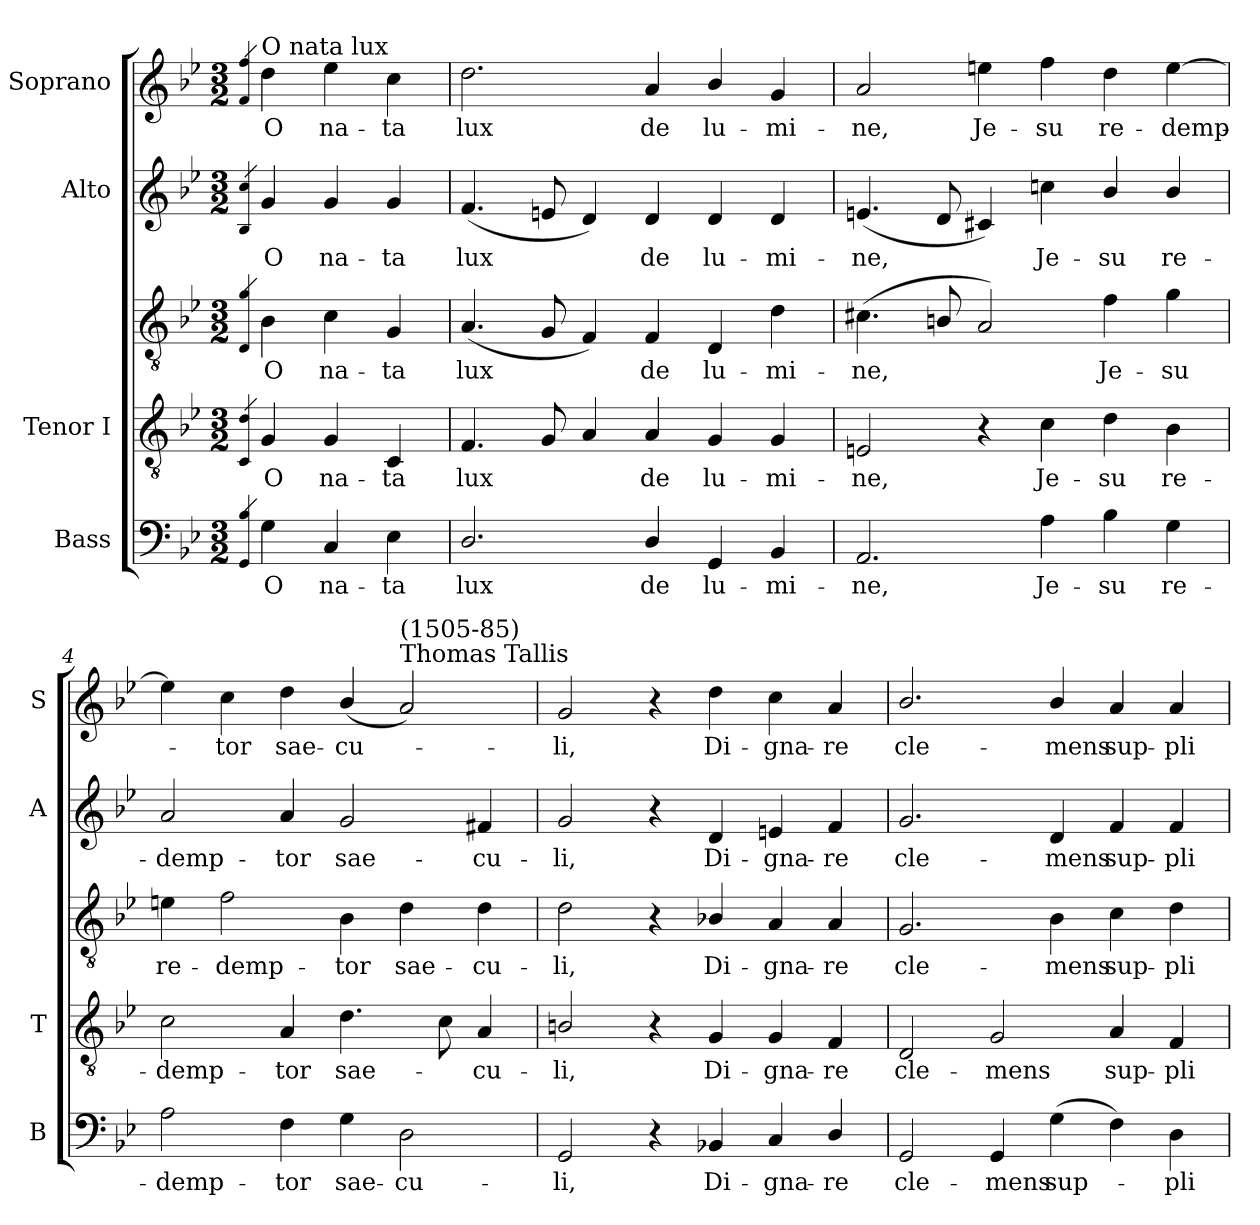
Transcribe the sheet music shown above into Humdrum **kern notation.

**kern	**text	**kern	**text	**kern	**text	**kern	**text	**kern	**text
*part4	*part4	*part3	*part3	*part3	*part3	*part2	*part2	*part1	*part1
*staff5	*staff5	*staff4	*staff4	*staff3	*staff3	*staff2	*staff2	*staff1	*staff1
*I"Bass	*	*I"Tenor I	*	*	*	*I"Alto	*	*I"Soprano	*
*I'B	*	*I'T	*	*	*	*I'A	*	*I'S	*
*clefF4	*	*clefGv2	*	*clefGv2	*	*clefG2	*	*clefG2	*
*k[b-e-]	*	*k[b-e-]	*	*k[b-e-]	*	*k[b-e-]	*	*k[b-e-]	*
*B-:	*	*B-:	*	*B-:	*	*B-:	*	*B-:	*
*M3/2	*	*M3/2	*	*M3/2	*	*M3/2	*	*M3/2	*
*MM108	*	*MM108	*	*MM108	*	*MM108	*	*MM108	*
=1	=1	=1	=1	=1	=1	=1	=1	=1	=1
4qGG/ 4qB-/	.	4qC/ 4qd/	.	4qD/ 4qg/	.	4qB-/ 4qcc/	.	4qf/ 4qff/	.
!	!	!	!	!	!	!	!	!LO:TX:a:t=O nata lux	!
!	!LO:LY:b	!	!LO:LY:b	!	!LO:LY:b	!	!LO:LY:b	!	!LO:LY:b
4G\	O	4G/	O	4B-\	O	4g/	O	4dd\	O
!	!LO:LY:b	!	!LO:LY:b	!	!LO:LY:b	!	!LO:LY:b	!	!LO:LY:b
4C/	na-	4G/	na-	4c\	na-	4g/	na-	4ee-\	na-
!	!LO:LY:b	!	!LO:LY:b	!	!LO:LY:b	!	!LO:LY:b	!	!LO:LY:b
4E-\	-ta	4C/	-ta	4G/	-ta	4g/	-ta	4cc\	-ta
=2	=2	=2	=2	=2	=2	=2	=2	=2	=2
!	!LO:LY:b	!	!LO:LY:b	!	!LO:LY:b	!	!LO:LY:b	!	!LO:LY:b
2.D/	lux	4.F/	-lux	(<4.A/	lux	(<4.f/	lux	2.dd\	lux
.	.	8G/	.	8G/	.	8en/	.	.	.
.	.	4A/	.	4F/)	.	4d/)	.	.	.
!	!LO:LY:b	!	!LO:LY:b	!	!LO:LY:b	!	!LO:LY:b	!	!LO:LY:b
4D/	de	4A/	de	4F/	de	4d/	de	4a/	de
!	!LO:LY:b	!	!LO:LY:b	!	!LO:LY:b	!	!LO:LY:b	!	!LO:LY:b
4GG/	lu-	4G/	lu-	4D/	lu-	4d/	lu-	4b-/	lu-
!	!LO:LY:b	!	!LO:LY:b	!	!LO:LY:b	!	!LO:LY:b	!	!LO:LY:b
4BB-/	-mi-	4G/	-mi-	4d\	-mi-	4d/	-mi-	4g/	-mi-
=3	=3	=3	=3	=3	=3	=3	=3	=3	=3
!	!LO:LY:b	!	!LO:LY:b	!	!LO:LY:b	!	!LO:LY:b	!	!LO:LY:b
2.AA/	-ne,	2En/	ne,	(<4.c#X\	-ne,	(<4.en/	-ne,	2a/	-ne,
.	.	.	.	8Bn/	.	8d/	.	.	.
!	!	!	!	!	!	!	!	!	!LO:LY:b
.	.	4r	.	2A/)	.	4c#X/)	.	4een\	Je-
!	!LO:LY:b	!	!LO:LY:b	!	!	!	!LO:LY:b	!	!LO:LY:b
4A\	Je-	4c\	Je-	.	.	4ccni\	Je-	4ff\	-su
!	!LO:LY:b	!	!LO:LY:b	!	!LO:LY:b	!	!LO:LY:b	!	!LO:LY:b
4B-\	-su	4d\	-su	4f\	Je-	4b-/	-su	4dd\	re-
!	!LO:LY:b	!	!LO:LY:b	!	!LO:LY:b	!	!LO:LY:b	!	!LO:LY:b
4G\	re-	4B-\	re-	4g\	-su	4b-/	re-	[4ee\	-demp-
=4	=4	=4	=4	=4	=4	=4	=4	=4	=4
!	!LO:LY:b	!	!LO:LY:b	!	!LO:LY:b	!	!LO:LY:b	!	!
2A\	-demp-	2c\	-demp-	4en\	-re-	2a/	-demp-	4ee\]	.
!	!	!	!	!	!LO:LY:b	!	!	!	!LO:LY:b
.	.	.	.	2f\	-demp-	.	.	4cc\	tor
!	!LO:LY:b	!	!LO:LY:b	!	!	!	!LO:LY:b	!	!LO:LY:b
4F\	-tor	4A/	-tor	.	.	4a/	-tor	4dd\	sae-
!	!LO:LY:b	!	!LO:LY:b	!	!LO:LY:b	!	!LO:LY:b	!	!LO:LY:b
4G\	sae-	4.d\	sae-	4B-\	-tor	2g/	sae-	(<4b-/	-cu-
!	!	!	!	!	!	!	!	!LO:TX:a:t=Thomas Tallis	!
!	!	!	!	!	!	!	!	!LO:TX:a:t=(1505-85)	!
!	!LO:LY:b	!	!	!	!LO:LY:b	!	!	!	!
2D\	-cu-	.	.	4d\	sae-	.	.	2a/)	.
.	.	8c\	.	.	.	.	.	.	.
!	!	!	!LO:LY:b	!	!LO:LY:b	!	!LO:LY:b	!	!
.	.	4A/	cu-	4d\	-cu-	4f#X/	-cu-	.	.
!!LO:LB:g=z
=5	=5	=5	=5	=5	=5	=5	=5	=5	=5
!	!LO:LY:b	!	!LO:LY:b	!	!LO:LY:b	!	!LO:LY:b	!	!LO:LY:b
2GG/	-li,	2Bn/	li,	2d\	-li,	2g/	-li,	2g/	li,
4r	.	4r	.	4r	.	4r	.	4r	.
!	!LO:LY:b	!	!LO:LY:b	!	!LO:LY:b	!	!LO:LY:b	!	!LO:LY:b
4BB-X/	Di-	4G/	Di-	4B-X/	Di-	4d/	Di-	4dd\	Di-
!	!LO:LY:b	!	!LO:LY:b	!	!LO:LY:b	!	!LO:LY:b	!	!LO:LY:b
4C/	-gna-	4G/	-gna-	4A/	-gna-	4en/	-gna-	4cc\	-gna-
!	!LO:LY:b	!	!LO:LY:b	!	!LO:LY:b	!	!LO:LY:b	!	!LO:LY:b
4D/	-re	4F/	-re	4A/	-re	4f/	-re	4a/	-re
!!LO:PB:g=z
=6	=6	=6	=6	=6	=6	=6	=6	=6	=6
!	!LO:LY:b	!	!LO:LY:b	!	!LO:LY:b	!	!LO:LY:b	!	!LO:LY:b
2GG/	cle-	2D/	-cle-	2.G/	cle-	2.g/	cle-	2.b-/	cle-
!	!LO:LY:b	!	!LO:LY:b	!	!	!	!	!	!
4GG/	-mens	2G/	-mens	.	.	.	.	.	.
!	!LO:LY:b	!	!	!	!LO:LY:b	!	!LO:LY:b	!	!LO:LY:b
(>4G\	sup-	.	.	4B-\	-mens	4d/	-mens	4b-/	-mens
!	!	!	!LO:LY:b	!	!LO:LY:b	!	!LO:LY:b	!	!LO:LY:b
4F\)	.	4A/	sup-	4c\	sup-	4f/	sup-	4a/	sup-
!	!LO:LY:b	!	!LO:LY:b	!	!LO:LY:b	!	!LO:LY:b	!	!LO:LY:b
4D\	pli-	4F/	-pli-	4d\	-pli-	4f/	-pli-	4a/	-pli-
=	=	=	=	=	=	=	=	=	=
*-	*-	*-	*-	*-	*-	*-	*-	*-	*-
